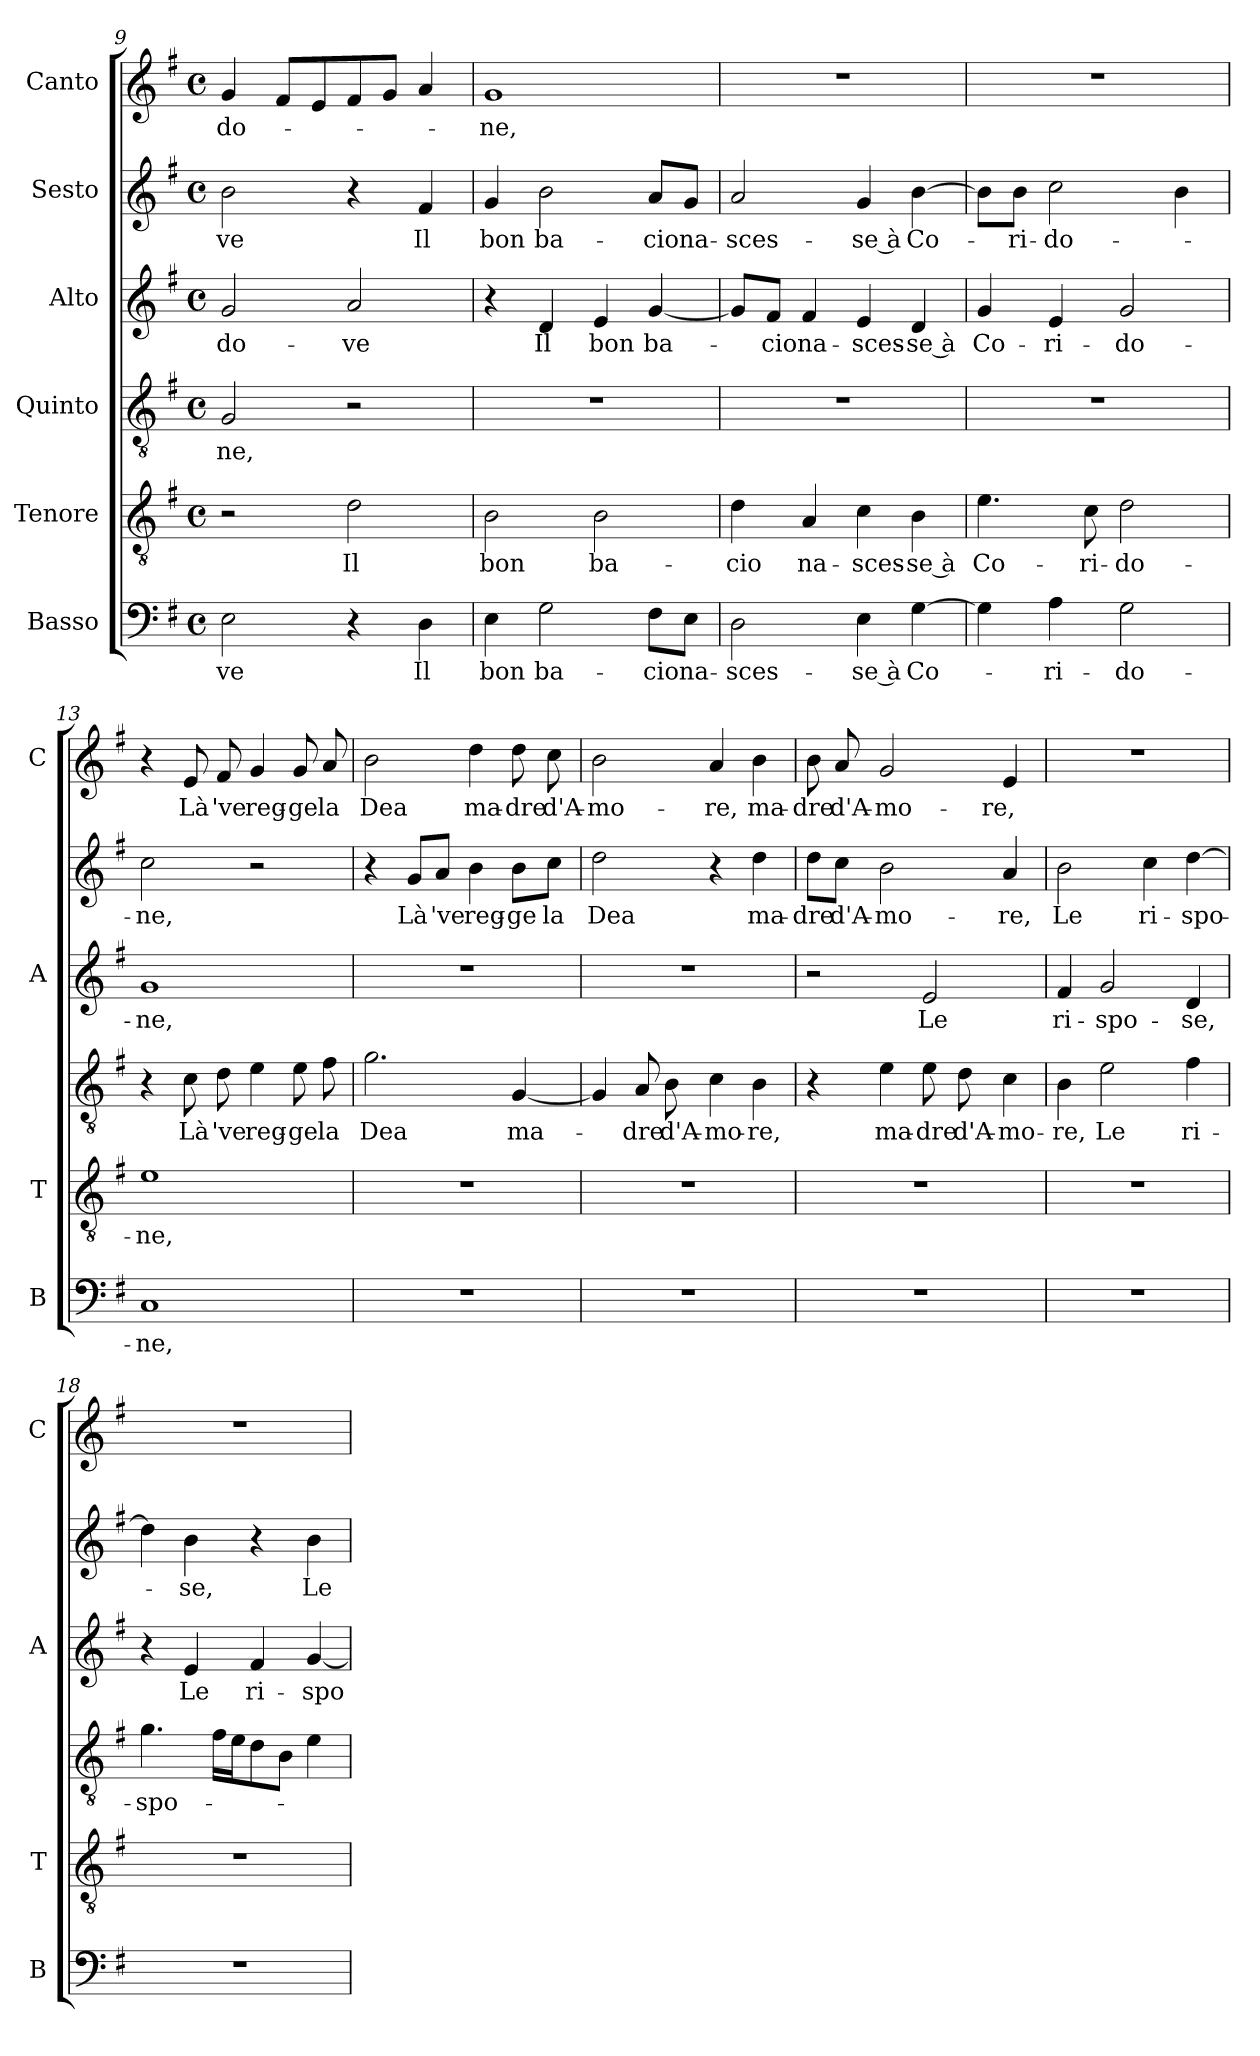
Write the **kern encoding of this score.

**kern	**text	**kern	**text	**kern	**text	**kern	**text	**kern	**text	**kern	**text
*part6	*part6	*part5	*part5	*part4	*part4	*part3	*part3	*part2	*part2	*part1	*part1
*staff6	*staff6	*staff5	*staff5	*staff4	*staff4	*staff3	*staff3	*staff2	*staff2	*staff1	*staff1
*I"Basso	*	*I"Tenore	*	*I"Quinto	*	*I"Alto	*	*I"Sesto	*	*I"Canto	*
*I'B	*	*I'T	*	*	*	*I'A	*	*	*	*I'C	*
*clefF4	*	*clefGv2	*	*clefGv2	*	*clefG2	*	*clefG2	*	*clefG2	*
*k[f#]	*	*k[f#]	*	*k[f#]	*	*k[f#]	*	*k[f#]	*	*k[f#]	*
*G:	*	*G:	*	*G:	*	*G:	*	*G:	*	*G:	*
*M4/4	*	*M4/4	*	*M4/4	*	*M4/4	*	*M4/4	*	*M4/4	*
*met(c)	*	*met(c)	*	*met(c)	*	*met(c)	*	*met(c)	*	*met(c)	*
=9	=9	=9	=9	=9	=9	=9	=9	=9	=9	=9	=9
!	!LO:LY:b	!	!	!	!LO:LY:b	!	!LO:LY:b	!	!LO:LY:b	!	!LO:LY:b
2E\	-ve	2r	.	2G/	-ne,	2g/	do-	2b\	-ve	4g/	-do-
.	.	.	.	.	.	.	.	.	.	8f#/L	.
.	.	.	.	.	.	.	.	.	.	8e/	.
!	!	!	!LO:LY:b	!	!	!	!LO:LY:b	!	!	!	!
4r	.	2d\	Il	2r	.	2a/	-ve	4r	.	8f#/	.
.	.	.	.	.	.	.	.	.	.	8g/J	.
!	!LO:LY:b	!	!	!	!	!	!	!	!LO:LY:b	!	!
4D\	Il	.	.	.	.	.	.	4f#/	Il	4a/	.
=10	=10	=10	=10	=10	=10	=10	=10	=10	=10	=10	=10
!	!LO:LY:b	!	!LO:LY:b	!	!	!	!	!	!LO:LY:b	!	!LO:LY:b
4E\	bon	2B\	bon	1r	.	4r	.	4g/	bon	1g	-ne,
!	!LO:LY:b	!	!	!	!	!	!LO:LY:b	!	!LO:LY:b	!	!
2G\	ba-	.	.	.	.	4d/	Il	2b\	ba-	.	.
!	!	!	!LO:LY:b	!	!	!	!LO:LY:b	!	!	!	!
.	.	2B\	ba-	.	.	4e/	bon	.	.	.	.
!	!LO:LY:b	!	!	!	!	!	!LO:LY:b	!	!LO:LY:b	!	!
8F#\L	-cio	.	.	.	.	[4g/	ba-	8a/L	-cio	.	.
!	!LO:LY:b	!	!	!	!	!	!	!	!LO:LY:b	!	!
8E\J	na-	.	.	.	.	.	.	8g/J	na-	.	.
=11	=11	=11	=11	=11	=11	=11	=11	=11	=11	=11	=11
!	!LO:LY:b	!	!LO:LY:b	!	!	!	!	!	!LO:LY:b	!	!
2D\	-sces-	4d\	-cio	1r	.	8g/L]	.	2a/	-sces-	1r	.
!	!	!	!	!	!	!	!LO:LY:b	!	!	!	!
.	.	.	.	.	.	8f#/J	-cio	.	.	.	.
!	!	!	!LO:LY:b	!	!	!	!LO:LY:b	!	!	!	!
.	.	4A/	na-	.	.	4f#/	na-	.	.	.	.
!	!LO:LY:b	!	!LO:LY:b	!	!	!	!LO:LY:b	!	!LO:LY:b	!	!
4E\	-se à	4c\	-sces-	.	.	4e/	-sces-	4g/	-se à	.	.
!	!LO:LY:b	!	!LO:LY:b	!	!	!	!LO:LY:b	!	!LO:LY:b	!	!
[4G\	Co-	4B\	-se à	.	.	4d/	-se à	[4b\	Co-	.	.
=12	=12	=12	=12	=12	=12	=12	=12	=12	=12	=12	=12
!	!	!	!LO:LY:b	!	!	!	!LO:LY:b	!	!	!	!
4G\]	.	4.e\	Co-	1r	.	4g/	Co-	8b\L]	.	1r	.
!	!	!	!	!	!	!	!	!	!LO:LY:b	!	!
.	.	.	.	.	.	.	.	8b\J	-ri-	.	.
!	!LO:LY:b	!	!	!	!	!	!LO:LY:b	!	!LO:LY:b	!	!
4A\	-ri-	.	.	.	.	4e/	-ri-	2cc\	-do-	.	.
!	!	!	!LO:LY:b	!	!	!	!	!	!	!	!
.	.	8c\	-ri-	.	.	.	.	.	.	.	.
!	!LO:LY:b	!	!LO:LY:b	!	!	!	!LO:LY:b	!	!	!	!
2G\	-do-	2d\	-do-	.	.	2g/	-do-	.	.	.	.
.	.	.	.	.	.	.	.	4b\	.	.	.
!!LO:PB:g=z
=13	=13	=13	=13	=13	=13	=13	=13	=13	=13	=13	=13
!	!LO:LY:b	!	!LO:LY:b	!	!	!	!LO:LY:b	!	!LO:LY:b	!	!
1C	-ne,	1e	-ne,	4r	.	1g	-ne,	2cc\	-ne,	4r	.
!	!	!	!	!	!LO:LY:b	!	!	!	!	!	!LO:LY:b
.	.	.	.	8c\	Là	.	.	.	.	8e/	Là
!	!	!	!	!	!LO:LY:b	!	!	!	!	!	!LO:LY:b
.	.	.	.	8d\	've	.	.	.	.	8f#/	've
!	!	!	!	!	!LO:LY:b	!	!	!	!	!	!LO:LY:b
.	.	.	.	4e\	reg-	.	.	2r	.	4g/	reg-
!	!	!	!	!	!LO:LY:b	!	!	!	!	!	!LO:LY:b
.	.	.	.	8e\	-ge	.	.	.	.	8g/	-ge
!	!	!	!	!	!LO:LY:b	!	!	!	!	!	!LO:LY:b
.	.	.	.	8f#\	la	.	.	.	.	8a/	la
=14	=14	=14	=14	=14	=14	=14	=14	=14	=14	=14	=14
!	!	!	!	!	!LO:LY:b	!	!	!	!	!	!LO:LY:b
1r	.	1r	.	2.g\	Dea	1r	.	4r	.	2b\	Dea
!	!	!	!	!	!	!	!	!	!LO:LY:b	!	!
.	.	.	.	.	.	.	.	8g/L	Là	.	.
!	!	!	!	!	!	!	!	!	!LO:LY:b	!	!
.	.	.	.	.	.	.	.	8a/J	've	.	.
!	!	!	!	!	!	!	!	!	!LO:LY:b	!	!LO:LY:b
.	.	.	.	.	.	.	.	4b\	reg-	4dd\	ma-
!	!	!	!	!	!LO:LY:b	!	!	!	!LO:LY:b	!	!LO:LY:b
.	.	.	.	[4G/	ma-	.	.	8b\L	-ge	8dd\	-dre
!	!	!	!	!	!	!	!	!	!LO:LY:b	!	!LO:LY:b
.	.	.	.	.	.	.	.	8cc\J	la	8cc\	d'A-
=15	=15	=15	=15	=15	=15	=15	=15	=15	=15	=15	=15
!	!	!	!	!	!	!	!	!	!LO:LY:b	!	!LO:LY:b
1r	.	1r	.	4G/]	.	1r	.	2dd\	Dea	2b\	-mo-
!	!	!	!	!	!LO:LY:b	!	!	!	!	!	!
.	.	.	.	8A/	-dre	.	.	.	.	.	.
!	!	!	!	!	!LO:LY:b	!	!	!	!	!	!
.	.	.	.	8B\	d'A-	.	.	.	.	.	.
!	!	!	!	!	!LO:LY:b	!	!	!	!	!	!LO:LY:b
.	.	.	.	4c\	-mo-	.	.	4r	.	4a/	-re,
!	!	!	!	!	!LO:LY:b	!	!	!	!LO:LY:b	!	!LO:LY:b
.	.	.	.	4B\	-re,	.	.	4dd\	ma-	4b\	ma-
=16	=16	=16	=16	=16	=16	=16	=16	=16	=16	=16	=16
!	!	!	!	!	!	!	!	!	!LO:LY:b	!	!LO:LY:b
1r	.	1r	.	4r	.	2r	.	8dd\L	-dre	8b\	-dre
!	!	!	!	!	!	!	!	!	!LO:LY:b	!	!LO:LY:b
.	.	.	.	.	.	.	.	8cc\J	d'A-	8a/	d'A-
!	!	!	!	!	!LO:LY:b	!	!	!	!LO:LY:b	!	!LO:LY:b
.	.	.	.	4e\	ma-	.	.	2b\	-mo-	2g/	-mo-
!	!	!	!	!	!LO:LY:b	!	!LO:LY:b	!	!	!	!
.	.	.	.	8e\	-dre	2e/	Le	.	.	.	.
!	!	!	!	!	!LO:LY:b	!	!	!	!	!	!
.	.	.	.	8d\	d'A-	.	.	.	.	.	.
!	!	!	!	!	!LO:LY:b	!	!	!	!LO:LY:b	!	!LO:LY:b
.	.	.	.	4c\	-mo-	.	.	4a/	-re,	4e/	-re,
=17	=17	=17	=17	=17	=17	=17	=17	=17	=17	=17	=17
!	!	!	!	!	!LO:LY:b	!	!LO:LY:b	!	!LO:LY:b	!	!
1r	.	1r	.	4B\	-re,	4f#/	ri-	2b\	Le	1r	.
!	!	!	!	!	!LO:LY:b	!	!LO:LY:b	!	!	!	!
.	.	.	.	2e\	Le	2g/	-spo-	.	.	.	.
!	!	!	!	!	!	!	!	!	!LO:LY:b	!	!
.	.	.	.	.	.	.	.	4cc\	ri-	.	.
!	!	!	!	!	!LO:LY:b	!	!LO:LY:b	!	!LO:LY:b	!	!
.	.	.	.	4f#\	ri-	4d/	-se,	[4dd\	-spo-	.	.
=18	=18	=18	=18	=18	=18	=18	=18	=18	=18	=18	=18
!	!	!	!	!	!LO:LY:b	!	!	!	!	!	!
1r	.	1r	.	4.g\	-spo-	4r	.	4dd\]	.	1r	.
!	!	!	!	!	!	!	!LO:LY:b	!	!LO:LY:b	!	!
.	.	.	.	.	.	4e/	Le	4b\	-se,	.	.
.	.	.	.	16f#\LL	.	.	.	.	.	.	.
.	.	.	.	16e\J	.	.	.	.	.	.	.
!	!	!	!	!	!	!	!LO:LY:b	!	!	!	!
.	.	.	.	8d\	.	4f#/	ri-	4r	.	.	.
.	.	.	.	8B\J	.	.	.	.	.	.	.
!	!	!	!	!	!	!	!LO:LY:b	!	!LO:LY:b	!	!
.	.	.	.	4e\	.	[4g/	-spo-	4b\	Le	.	.
=	=	=	=	=	=	=	=	=	=	=	=
*-	*-	*-	*-	*-	*-	*-	*-	*-	*-	*-	*-
